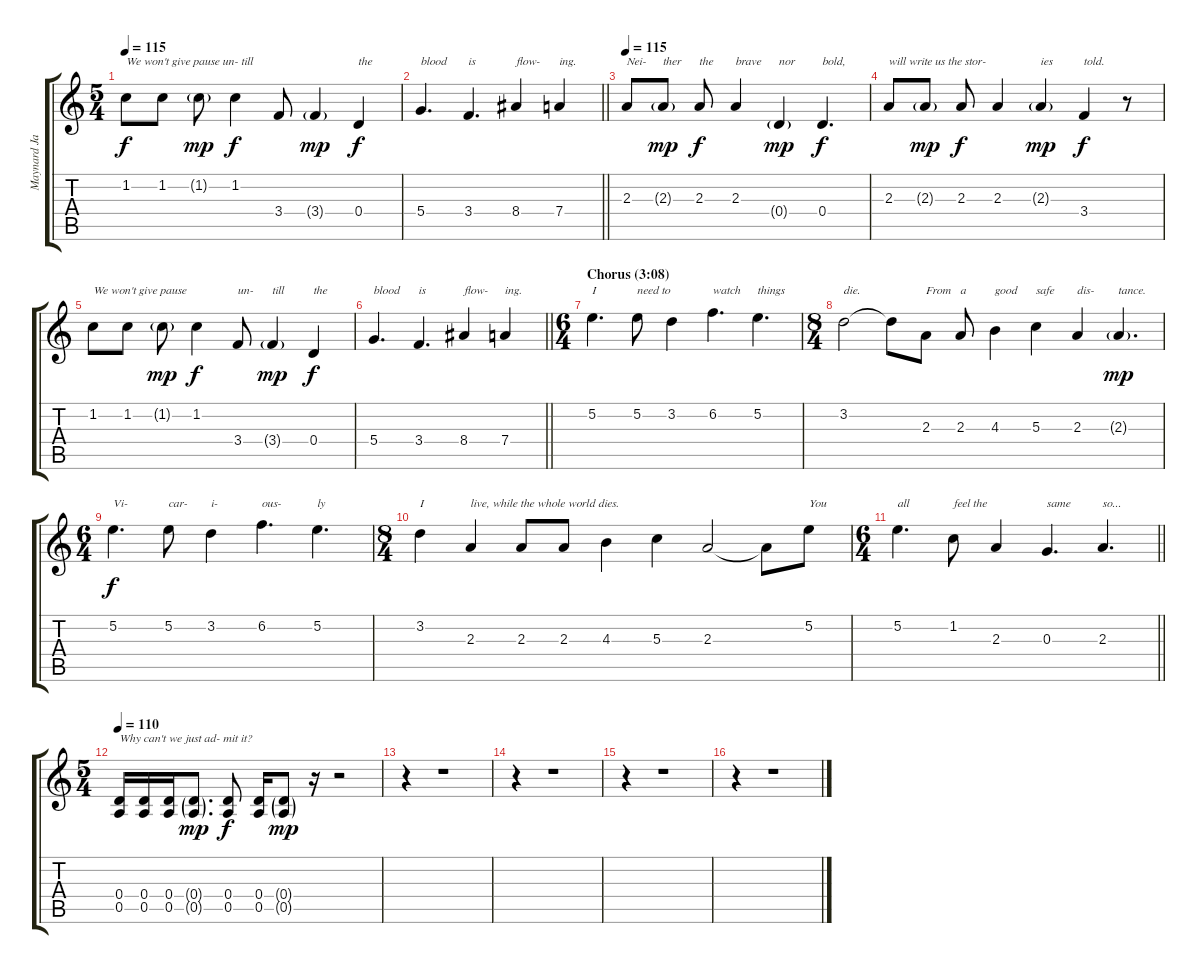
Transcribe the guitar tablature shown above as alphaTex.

\track ("Maynard James Keenan" "Maynard Ja") {instrument electricguitarjazz}
\staff {score tabs}
\tuning (E4 B3 G3 D3 A2 E2) {hide}
\ts (5 4)
\tempo 115
\clef g2
\ks c
1.2.8{txt "We won't give pause un- till" dy f} 1.2.8 1.2{g}.8{dy mp} 1.2.4{dy f} 3.4.8 3.4{g}.4{dy mp} 0.4.4{txt "the" dy f} |
\barLineRight lightlight
5.4.4{d txt "blood"} 3.4.4{d txt "is"} 8.4.4{txt "flow-"} 7.4.4{txt "ing."} |
\tempo 115
2.3.8{txt "Nei-"} 2.3{g}.8{txt "ther" dy mp} 2.3.8{txt "the" dy f} 2.3.4{txt "brave"} 0.4{g}.4{txt "nor" dy mp} 0.4.4{d txt "bold," dy f} |
2.3.8{txt "will write us the stor-"} 2.3{g}.8{dy mp} 2.3.8{dy f} 2.3.4 2.3{g}.4{txt "ies" dy mp} 3.4.4{txt "told." dy f} r.8 |
1.2.8{txt "We won't give pause"} 1.2.8 1.2{g}.8{dy mp} 1.2.4{dy f} 3.4.8{txt "un-"} 3.4{g}.4{txt "till" dy mp} 0.4.4{txt "the" dy f} |
\barLineRight lightlight
5.4.4{d txt "blood"} 3.4.4{d txt "is"} 8.4.4{txt "flow-"} 7.4.4{txt "ing."} |
\ts (6 4)
\section ("" "Chorus (3:08)")
5.2.4{d txt "I"} 5.2.8{txt "need to"} 3.2.4 6.2.4{d txt "watch"} 5.2.4{d txt "things"} |
\ts (8 4)
3.2.2{txt "die."} 3.2{t}.8 2.3.8{txt "From"} 2.3.8{txt "a"} 4.3.4{txt "good"} 5.3.4{txt "safe"} 2.3.4{txt "dis-"} 2.3{g}.4{d txt "tance." dy mp} |
\ts (6 4)
5.2.4{d txt "Vi-" dy f} 5.2.8{txt "car-"} 3.2.4{txt "i-"} 6.2.4{d txt "ous-"} 5.2.4{d txt "ly"} |
\ts (8 4)
3.2.4{txt "I"} 2.3.4{txt "live, while the whole world dies."} 2.3.8 2.3.8 4.3.4 5.3.4 2.3.2 2.3{t}.8 5.2.8{txt "You"} |
\ts (6 4)
\barLineRight lightlight
5.2.4{d txt "all"} 1.2.8{txt "feel the"} 2.3.4 0.3.4{d txt "same"} 2.3.4{d txt "so..."} |
\ts (5 4)
\tempo 110
(0.4 0.5).16{txt "Why can't we just ad- mit it?"} (0.4 0.5).16 (0.4 0.5).16 (0.4{g} 0.5{g}).8{d dy mp} (0.4 0.5).8{dy f} (0.4 0.5).16 (0.4{g} 0.5{g}).8{dy mp} r.16 r.2 |
r.4 r.1 |
r.4 r.1 |
r.4 r.1 |
r.4 r.1
